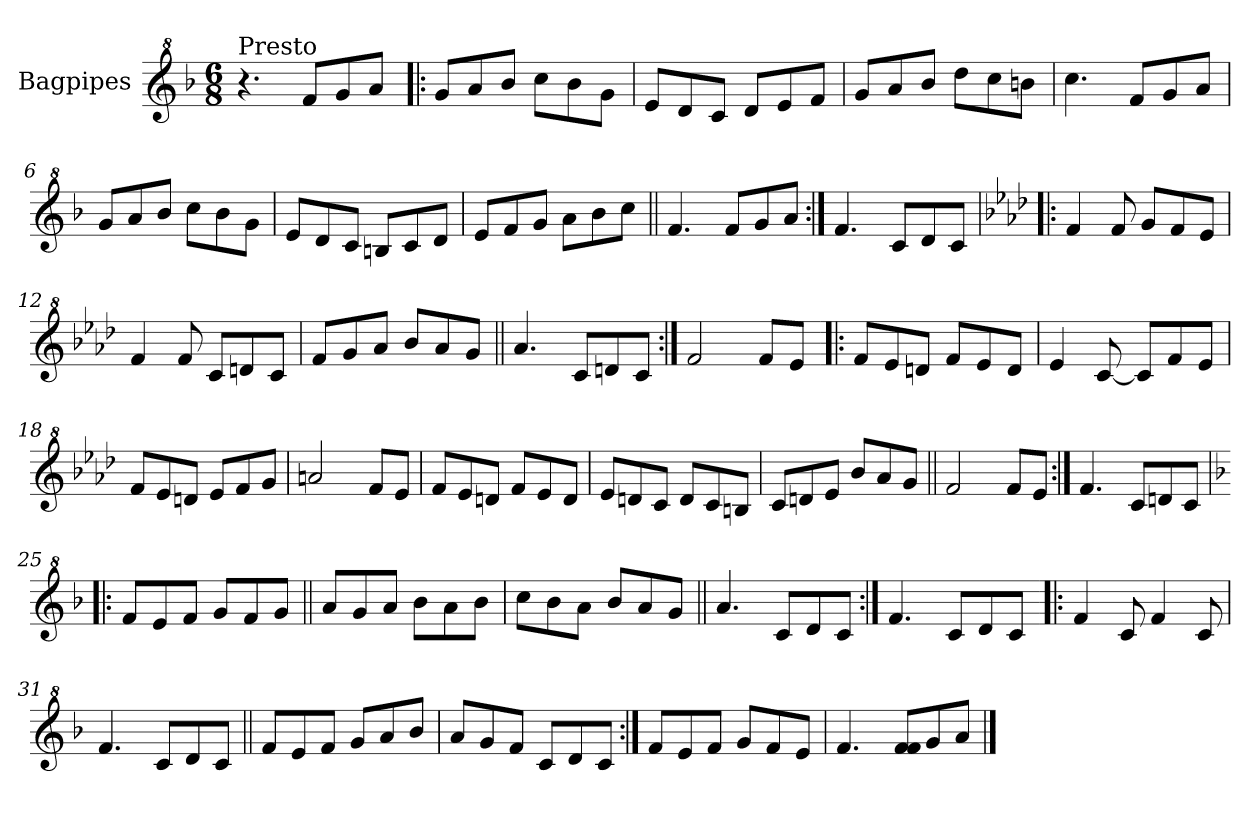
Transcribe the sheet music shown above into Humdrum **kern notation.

**kern
*part1
*staff1
*I"Bagpipes
*I'Bag
*clefG^2
*k[b-]
*F:
*M6/8
=1
!LO:TX:a:t=Presto
4.r
8ff/L
8gg/
8aa/J
=2!|:
8gg/L
8aa/
8bb-/J
8ccc\L
8bb-\
8gg\J
=3
8ee/L
8dd/
8cc/J
8dd/L
8ee/
8ff/J
=4
8gg/L
8aa/
8bb-/J
8ddd\L
8ccc\
8bbn\J
=5
4.ccc\
8ff/L
8gg/
8aa/J
=6
8gg/L
8aa/
8bb-/J
8ccc\L
8bb-\
8gg\J
=7
8ee/L
8dd/
8cc/J
8bn/L
8cc/
8dd/J
!!LO:LB:g=z
=8
8ee/L
8ff/
8gg/J
8aa\L
8bb-\
8ccc\J
=9||
4.ff/
8ff/L
8gg/
8aa/J
=10:|!
4.ff/
8cc/L
8dd/
8cc/J
=11!|:
*k[b-e-a-d-]
*A-:
4ff/
8ff/
8gg/L
8ff/
8ee-/J
=12
4ff/
8ff/
8cc/L
8ddn/
8cc/J
=13
8ff/L
8gg/
8aa-/J
8bb-/L
8aa-/
8gg/J
=14||
4.aa-/
8cc/L
8ddn/
8cc/J
!!LO:LB:g=z
=15:|!
2ff/
8ff/L
8ee-/J
=16!|:
8ff/L
8ee-/
8ddn/J
8ff/L
8ee-/
8dd/J
=17
4ee-/
[8cc/
8cc/L]
8ff/
8ee-/J
=18
8ff/L
8ee-/
8ddn/J
8ee-/L
8ff/
8gg/J
=19
2aan/
8ff/L
8ee-/J
=20
8ff/L
8ee-/
8ddn/J
8ff/L
8ee-/
8dd/J
=21
8ee-/L
8ddn/
8cc/J
8dd/L
8cc/
8bn/J
!!LO:LB:g=z
=22
8cc/L
8ddn/
8ee-/J
8bb-/L
8aa-/
8gg/J
=23||
2ff/
8ff/L
8ee-/J
=24:|!
4.ff/
8cc/L
8ddn/
8cc/J
=25!|:
*k[b-]
*F:
8ff/L
8ee/
8ff/J
8gg/L
8ff/
8gg/J
=26||
8aa/L
8gg/
8aa/J
8bb-\L
8aa\
8bb-\J
=27
8ccc\L
8bb-\
8aa\J
8bb-/L
8aa/
8gg/J
=28||
4.aa/
8cc/L
8dd/
8cc/J
!!LO:LB:g=z
=29:|!
4.ff/
8cc/L
8dd/
8cc/J
=30!|:
4ff/
8cc/
4ff/
8cc/
=31
4.ff/
8cc/L
8dd/
8cc/J
=32||
8ff/L
8ee/
8ff/J
8gg/L
8aa/
8bb-/J
=33
8aa/L
8gg/
8ff/J
8cc/L
8dd/
8cc/J
=34:|!
8ff/L
8ee/
8ff/J
8gg/L
8ff/
8ee/J
=35
4.ff/
8ff/ 8ff/L
8gg/
8aa/J
==
*-
